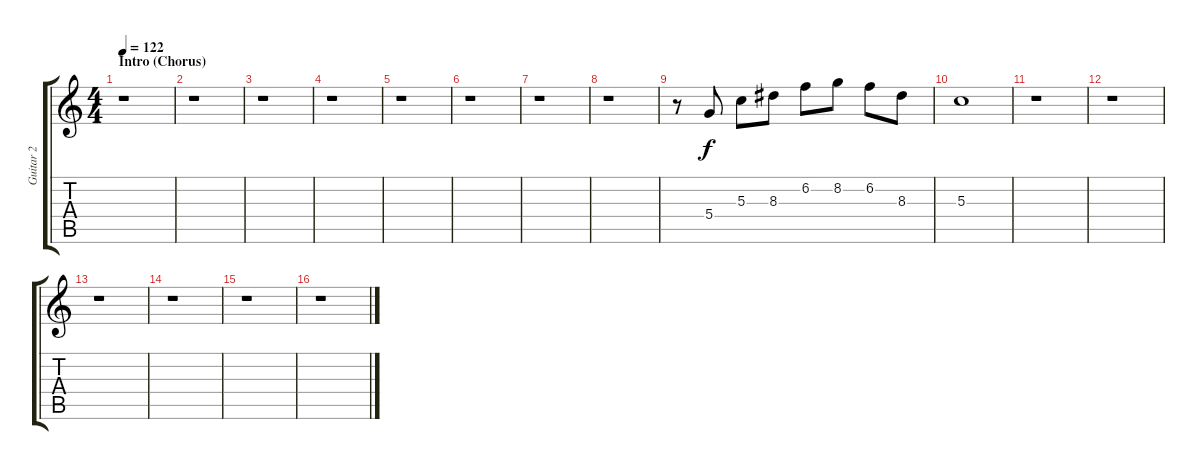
\track ("Guitar 2" "Guitar 2") {instrument electricguitarjazz}
\staff {score tabs}
\tuning (E4 B3 G3 D3 A2 E2) {hide}
\ts (4 4)
\section ("" "Intro (Chorus)")
\tempo 122
\clef g2
\ks c
r.1{dy f instrument electricguitarjazz} |
r.1 |
r.1 |
r.1 |
r.1 |
r.1 |
r.1 |
r.1 |
r.8 5.4.8 5.3.8 8.3.8 6.2.8 8.2.8 6.2.8 8.3.8 |
5.3.1 |
r.1 |
r.1 |
r.1 |
r.1 |
r.1 |
r.1
